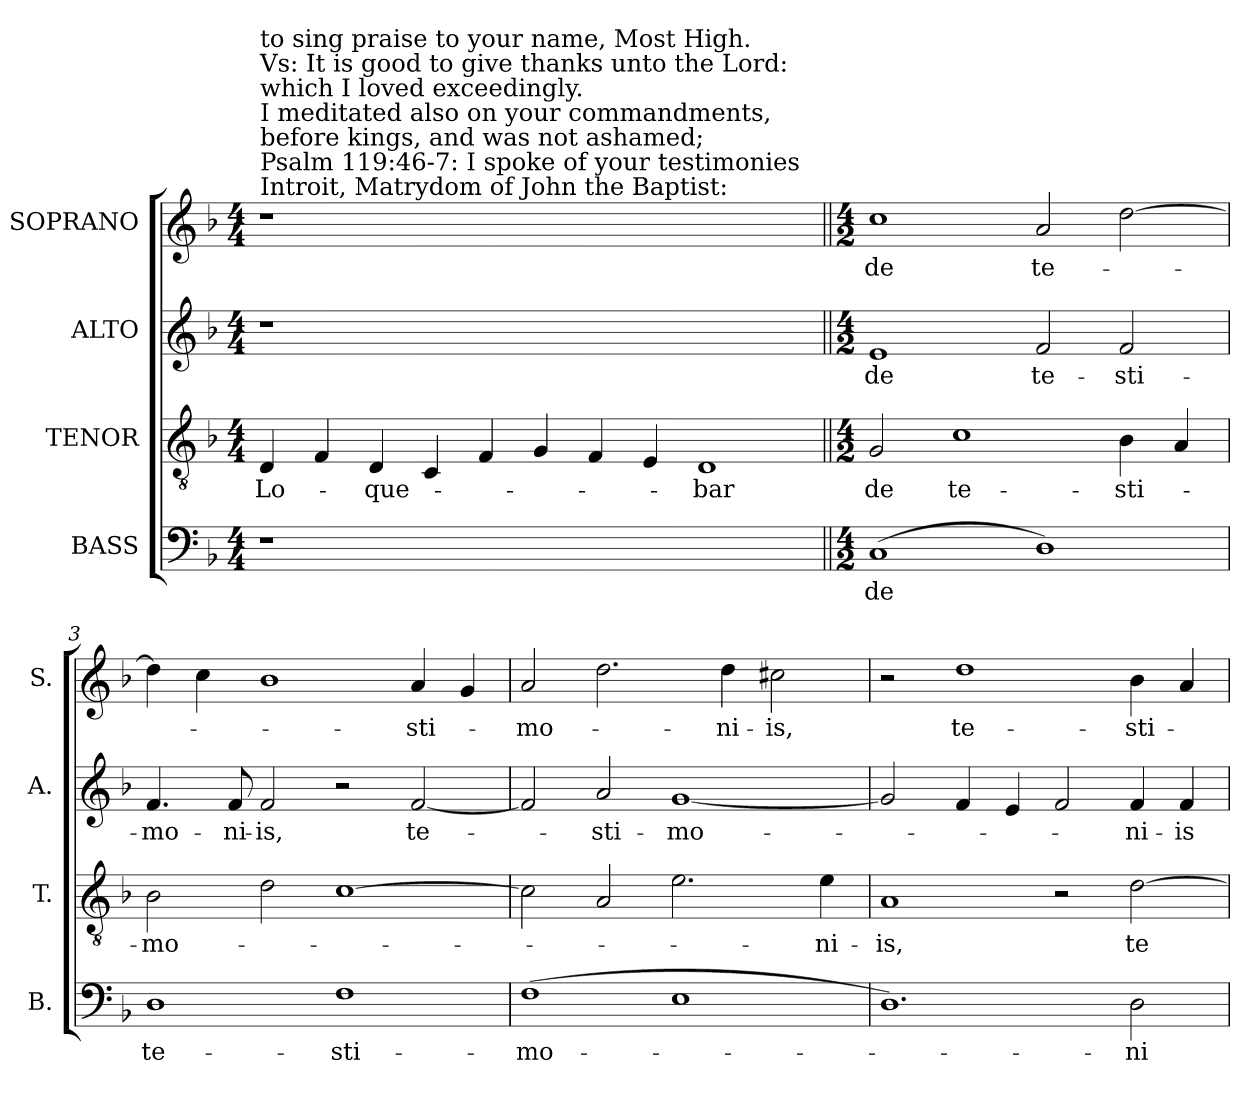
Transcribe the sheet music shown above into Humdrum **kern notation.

**kern	**text	**kern	**text	**kern	**text	**kern	**text
*part4	*part4	*part3	*part3	*part2	*part2	*part1	*part1
*staff4	*staff4	*staff3	*staff3	*staff2	*staff2	*staff1	*staff1
*I"BASS	*	*I"TENOR	*	*I"ALTO	*	*I"SOPRANO	*
*I'B.	*	*I'T.	*	*I'A.	*	*I'S.	*
!!LO:PB:g=z
*clefF4	*	*clefGv2	*	*clefG2	*	*clefG2	*
*	*	*ITrd7c12	*	*	*	*	*
*k[b-]	*	*k[b-]	*	*k[b-]	*	*k[b-]	*
*F:	*	*F:	*	*F:	*	*F:	*
*M4/4	*	*M4/4	*	*M4/4	*	*M4/4	*
*MM184	*	*MM184	*	*MM184	*	*MM184	*
=1	=1	=1	=1	=1	=1	=1	=1
!LO:N:vis=1	!	!	!	!	!	!	!
!	!	!	!	!	!	!LO:TX:a:t=Introit, Matrydom of John the Baptist&colon;	!
!	!	!	!	!	!	!LO:TX:t=Psalm 119&colon;46-7&colon; I spoke of your testimonies	!
!	!	!	!	!	!	!LO:TX:t=before kings, and was not ashamed;	!
!	!	!	!	!	!	!LO:TX:t=I meditated also on your commandments,	!
!	!	!	!	!	!	!LO:TX:t=which I loved exceedingly.	!
!	!	!	!	!	!	!LO:TX:t=Vs&colon;  It is good to give thanks unto the Lord&colon;	!
!	!	!	!	!	!	!LO:TX:t=to sing praise to your name, Most High.	!
!	!	!	!LO:LY:b:color=#000000	!LO:N:vis=1	!	!LO:N:vis=1	!
1r	.	4DDi/	Lo-	1r	.	1r	.
.	.	4FFi/	.	.	.	.	.
!	!	!	!LO:LY:b:color=#000000	!	!	!	!
.	.	4DDi/	-que-	.	.	.	.
.	.	4CCi/	.	.	.	.	.
0ryy	.	4FFi/	.	0ryy	.	0ryy	.
.	.	4GGi/	.	.	.	.	.
.	.	4FFi/	.	.	.	.	.
.	.	4EEi/	.	.	.	.	.
!	!	!	!LO:LY:b:color=#000000	!	!	!	!
.	.	1DDi	-bar	.	.	.	.
=2||	=2||	=2||	=2||	=2||	=2||	=2||	=2||
*M4/2	*	*M4/2	*	*M4/2	*	*M4/2	*
!	!LO:LY:b:color=#000000	!	!	!	!	!	!
!	!	!	!LO:LY:b:color=#000000	!	!	!	!
!	!	!	!	!	!LO:LY:b:color=#000000	!	!
!	!	!	!	!	!	!	!LO:LY:b:color=#000000
(1Ci	de	2GGi/	de	1ei	de	1cci	de
!	!	!	!LO:LY:b:color=#000000	!	!	!	!
.	.	1Ci	te-	.	.	.	.
!	!	!	!	!	!LO:LY:b:color=#000000	!	!
!	!	!	!	!	!	!	!LO:LY:b:color=#000000
1Di)	.	.	.	2fi/	te-	2ai/	te-
!	!	!	!LO:LY:b:color=#000000	!	!	!	!
!	!	!	!	!	!LO:LY:b:color=#000000	!	!
.	.	4BB-i\	-sti-	2fi/	-sti-	[2ddi\	.
.	.	4AAi/	.	.	.	.	.
=3	=3	=3	=3	=3	=3	=3	=3
!	!LO:LY:b:color=#000000	!	!	!	!	!	!
!	!	!	!LO:LY:b:color=#000000	!	!	!	!
!	!	!	!	!	!LO:LY:b:color=#000000	!	!
1Di	te-	2BB-i\	-mo-	4.fi/	-mo-	4ddi\]	.
.	.	.	.	.	.	4cci\	.
!	!	!	!	!	!LO:LY:b:color=#000000	!	!
.	.	.	.	8fi/	-ni-	.	.
!	!	!	!	!	!LO:LY:b:color=#000000	!	!
.	.	2Di\	.	2fi/	-is,	1b-i	.
!	!LO:LY:b:color=#000000	!	!	!	!	!	!
1Fi	-sti-	[1Ci	.	2r	.	.	.
!	!	!	!	!	!LO:LY:b:color=#000000	!	!
!	!	!	!	!	!	!	!LO:LY:b:color=#000000
.	.	.	.	[2fi/	te-	4ai/	-sti-
.	.	.	.	.	.	4gi/	.
=4	=4	=4	=4	=4	=4	=4	=4
!	!LO:LY:b:color=#000000	!	!	!	!	!	!
!	!	!	!	!	!	!	!LO:LY:b:color=#000000
(1Fi	-mo-	2Ci\]	.	2fi/]	.	2ai/	-mo-
!	!	!	!	!	!LO:LY:b:color=#000000	!	!
.	.	2AAi/	.	2ai/	-sti-	2.ddi\	.
!	!	!	!	!	!LO:LY:b:color=#000000	!	!
1Ei	.	2.Ei\	.	[1gi	-mo-	.	.
!	!	!	!	!	!	!	!LO:LY:b:color=#000000
.	.	.	.	.	.	4ddi\	-ni-
!	!	!	!	!	!	!	!LO:LY:b:color=#000000
.	.	.	.	.	.	2cc#Xi\	-is,
!	!	!	!LO:LY:b:color=#000000	!	!	!	!
.	.	4Ei\	-ni-	.	.	.	.
=5	=5	=5	=5	=5	=5	=5	=5
!	!	!	!LO:LY:b:color=#000000	!	!	!	!
1.Di)	.	1AAi	-is,	2gi/]	.	2r	.
!	!	!	!	!	!	!	!LO:LY:b:color=#000000
.	.	.	.	4fi/	.	1ddi	te-
.	.	.	.	4ei/	.	.	.
.	.	2r	.	2fi/	.	.	.
!	!LO:LY:b:color=#000000	!	!	!	!	!	!
!	!	!	!LO:LY:b:color=#000000	!	!	!	!
!	!	!	!	!	!LO:LY:b:color=#000000	!	!
!	!	!	!	!	!	!	!LO:LY:b:color=#000000
2Di\	-ni-	[2Di\	te-	4fi/	-ni-	4b-i\	-sti-
!	!	!	!	!	!LO:LY:b:color=#000000	!	!
.	.	.	.	4fi/	-is	4ai/	.
=	=	=	=	=	=	=	=
*-	*-	*-	*-	*-	*-	*-	*-
